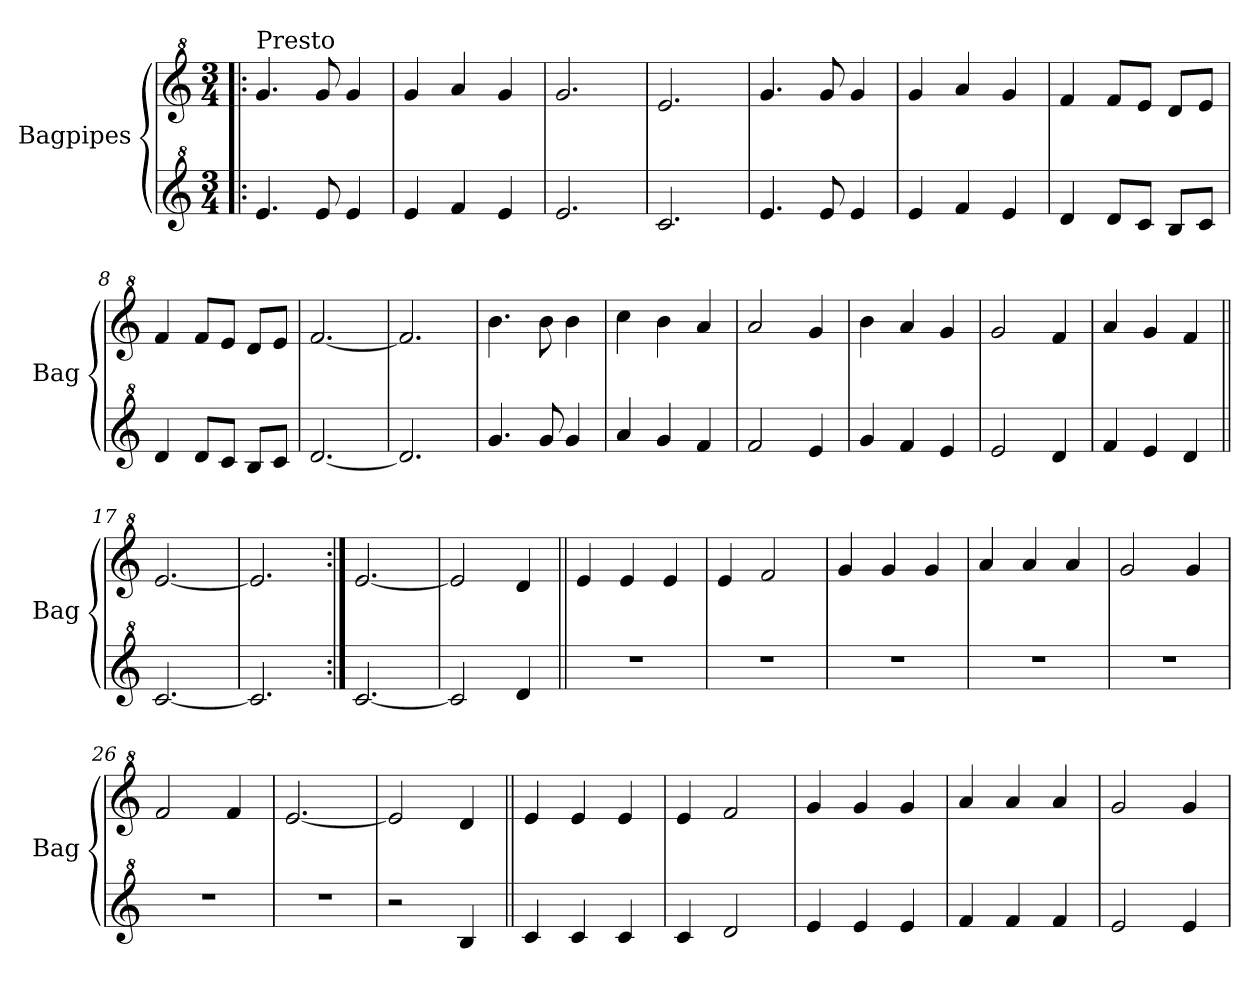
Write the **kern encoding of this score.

**kern	**kern
*part2	*part1
*staff2	*staff1
*I"Bagpipes	*I"Bagpipes
*I'Bag	*I'Bag
*clefG^2	*clefG^2
*ITrd1c2	*ITrd1c2
*k[b-e-]	*k[b-e-]
*B-:	*B-:
*M3/4	*M3/4
=1!|:	=1!|:
!	!LO:TX:a:t=Presto
4.dd/	4.ff/
8dd/	8ff/
4dd/	4ff/
=2	=2
4dd/	4ff/
4ee-/	4gg/
4dd/	4ff/
=3	=3
2.dd/	2.ff/
=4	=4
2.b-/	2.dd/
=5	=5
4.dd/	4.ff/
8dd/	8ff/
4dd/	4ff/
=6	=6
4dd/	4ff/
4ee-/	4gg/
4dd/	4ff/
=7	=7
4cc/	4ee-/
8cc/L	8ee-/L
8b-/J	8dd/J
8a/L	8cc/L
8b-/J	8dd/J
=8	=8
4cc/	4ee-/
8cc/L	8ee-/L
8b-/J	8dd/J
8a/L	8cc/L
8b-/J	8dd/J
=9	=9
[2.cc/	[2.ee-/
=10	=10
2.cc/]	2.ee-/]
=11	=11
4.ff/	4.aa\
8ff/	8aa\
4ff/	4aa\
=12	=12
4gg/	4bb-\
4ff/	4aa\
4ee-/	4gg/
!!LO:LB:g=z
=13	=13
2ee-/	2gg/
4dd/	4ff/
=14	=14
4ff/	4aa\
4ee-/	4gg/
4dd/	4ff/
=15	=15
2dd/	2ff/
4cc/	4ee-/
=16	=16
4ee-/	4gg/
4dd/	4ff/
4cc/	4ee-/
=17||	=17||
[2.b-/	[2.dd/
=18	=18
2.b-/]	2.dd/]
=19:|!	=19:|!
[2.b-/	[2.dd/
=20	=20
2b-/]	2dd/]
4cc/	4cc/
=21||	=21||
2.r	4dd/
.	4dd/
.	4dd/
=22	=22
2.r	4dd/
.	2ee-/
=23	=23
2.r	4ff/
.	4ff/
.	4ff/
=24	=24
2.r	4gg/
.	4gg/
.	4gg/
=25	=25
2.r	2ff/
.	4ff/
=26	=26
2.r	2ee-/
.	4ee-/
=27	=27
2.r	[2.dd/
!!LO:LB:g=z
=28	=28
2r	2dd/]
4a/	4cc/
=29||	=29||
4b-/	4dd/
4b-/	4dd/
4b-/	4dd/
=30	=30
4b-/	4dd/
2cc/	2ee-/
=31	=31
4dd/	4ff/
4dd/	4ff/
4dd/	4ff/
=32	=32
4ee-/	4gg/
4ee-/	4gg/
4ee-/	4gg/
=33	=33
2dd/	2ff/
4dd/	4ff/
=	=
*-	*-
